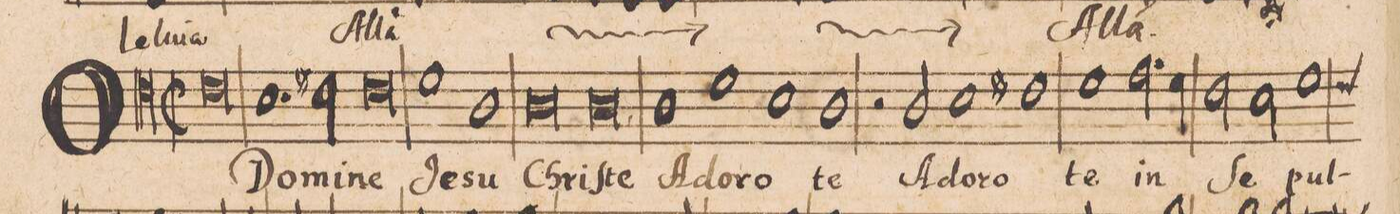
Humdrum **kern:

**kern	**text
*I"Tenor.	*
*clefC4	*
*k[]	*
*met(c|)	*
*M2/1	*
0c\	O
=2-	=2-
1.B\	Do-
*2\right	*
2c#X\	-mi-
=3-	=3-
0c\	-ne
=4-	=4-
1d\	Je-
1A\	-su
=5-	=5-
0A\	Chri-
=6-	=6-
0A\,	-ſte
=7-	=7-
1A\	A-
1d\	-do-
=8-	=8-
1B\	-ro
1A\	te
=9-	=9-
2r	.
2A/	A-
1B\	-do-
=10-	=10-
1c#X\	-ro-
1d\	-te
=11-	=11-
2.e\	in
4d\	.
2c\	ſe-
2B\	.
=12-	=12-
*custos:c	*
1d\	-pul-
*-	*-
